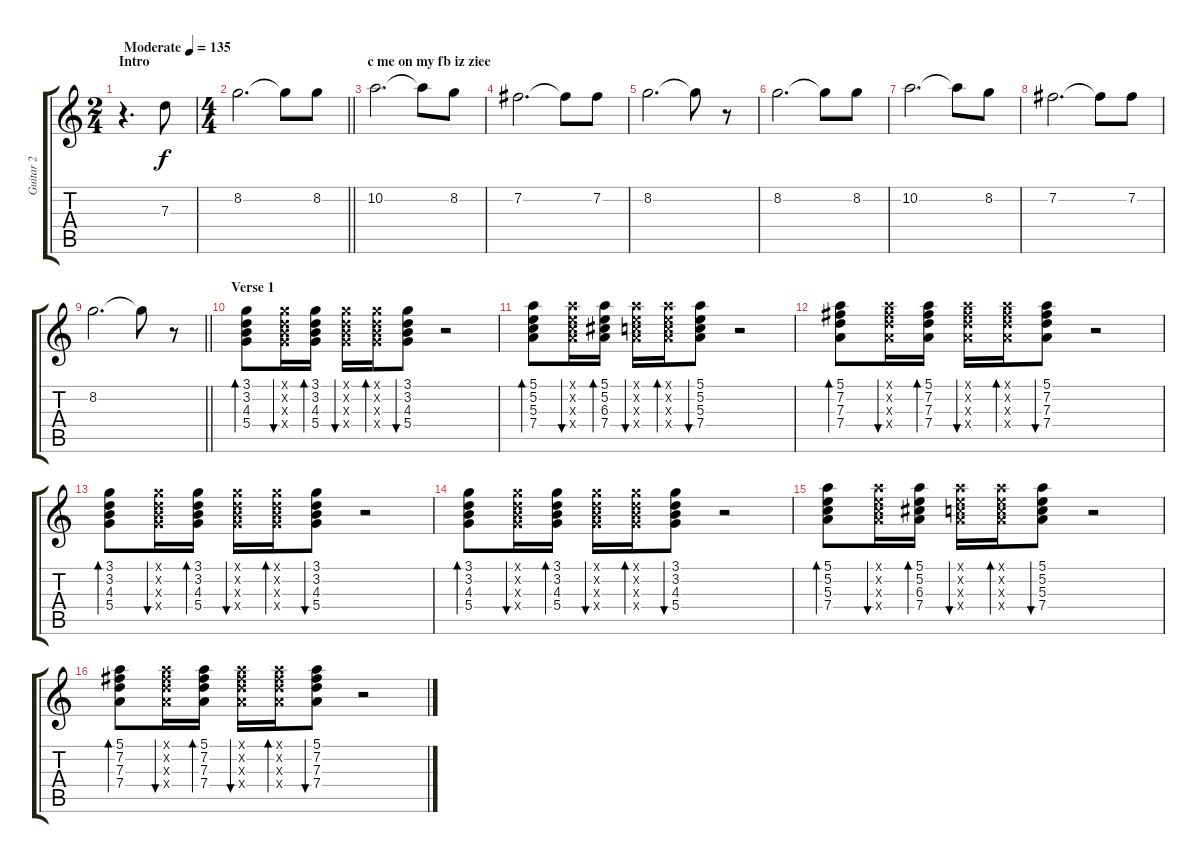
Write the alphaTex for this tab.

\track ("Guitar 2" "Guitar 2") {instrument electricguitarclean}
\staff {score tabs}
\tuning (E4 B3 G3 D3 A2 E2) {hide}
\ts (2 4)
\section ("" "Intro")
\tempo (135 "Moderate")
\clef g2
\ks c
r.4{d dy f instrument electricguitarclean} 7.3.8 |
\ts (4 4)
\barLineRight lightlight
8.2.2{d} 8.2{t}.8 8.2.8 |
\section ("" "c me on my fb iz ziee")
10.2.2{d} 10.2{t}.8 8.2.8 |
7.2.2{d} 7.2{t}.8 7.2.8 |
8.2.2{d} 8.2{t}.8 r.8 |
8.2.2{d} 8.2{t}.8 8.2.8 |
10.2.2{d} 10.2{t}.8 8.2.8 |
7.2.2{d} 7.2{t}.8 7.2.8 |
\barLineRight lightlight
8.2.2{d} 8.2{t}.8 r.8 |
\section ("" "Verse 1")
(3.1 3.2 4.3 5.4).8{bd 30} (3.1{x} 3.2{x} 4.3{x} 5.4{x}).16{bu 30} (3.1 3.2 4.3 5.4).16{bd 30} (3.1{x} 3.2{x} 4.3{x} 5.4{x}).16{bu 30} (3.1{x} 3.2{x} 4.3{x} 5.4{x}).16{bd 30} (3.1 3.2 4.3 5.4).8{bu 30} r.2 |
(5.1 5.2 5.3 7.4).8{bd 30} (5.1{x} 5.2{x} 5.3{x} 7.4{x}).16{bu 30} (5.1 5.2 6.3 7.4).16{bd 30} (5.1{x} 5.2{x} 5.3{x} 7.4{x}).16{bu 30} (5.1{x} 5.2{x} 5.3{x} 7.4{x}).16{bd 30} (5.1 5.2 5.3 7.4).8{bu 30} r.2 |
(5.1 7.2 7.3 7.4).8{bd 30} (5.1{x} 7.2{x} 7.3{x} 7.4{x}).16{bu 30} (5.1 7.2 7.3 7.4).16{bd 30} (5.1{x} 7.2{x} 7.3{x} 7.4{x}).16{bu 30} (5.1{x} 7.2{x} 7.3{x} 7.4{x}).16{bd 30} (5.1 7.2 7.3 7.4).8{bu 30} r.2 |
(3.1 3.2 4.3 5.4).8{bd 30} (3.1{x} 3.2{x} 4.3{x} 5.4{x}).16{bu 30} (3.1 3.2 4.3 5.4).16{bd 30} (3.1{x} 3.2{x} 4.3{x} 5.4{x}).16{bu 30} (3.1{x} 3.2{x} 4.3{x} 5.4{x}).16{bd 30} (3.1 3.2 4.3 5.4).8{bu 30} r.2 |
(3.1 3.2 4.3 5.4).8{bd 30} (3.1{x} 3.2{x} 4.3{x} 5.4{x}).16{bu 30} (3.1 3.2 4.3 5.4).16{bd 30} (3.1{x} 3.2{x} 4.3{x} 5.4{x}).16{bu 30} (3.1{x} 3.2{x} 4.3{x} 5.4{x}).16{bd 30} (3.1 3.2 4.3 5.4).8{bu 30} r.2 |
(5.1 5.2 5.3 7.4).8{bd 30} (5.1{x} 5.2{x} 5.3{x} 7.4{x}).16{bu 30} (5.1 5.2 6.3 7.4).16{bd 30} (5.1{x} 5.2{x} 5.3{x} 7.4{x}).16{bu 30} (5.1{x} 5.2{x} 5.3{x} 7.4{x}).16{bd 30} (5.1 5.2 5.3 7.4).8{bu 30} r.2 |
(5.1 7.2 7.3 7.4).8{bd 30} (5.1{x} 7.2{x} 7.3{x} 7.4{x}).16{bu 30} (5.1 7.2 7.3 7.4).16{bd 30} (5.1{x} 7.2{x} 7.3{x} 7.4{x}).16{bu 30} (5.1{x} 7.2{x} 7.3{x} 7.4{x}).16{bd 30} (5.1 7.2 7.3 7.4).8{bu 30} r.2
